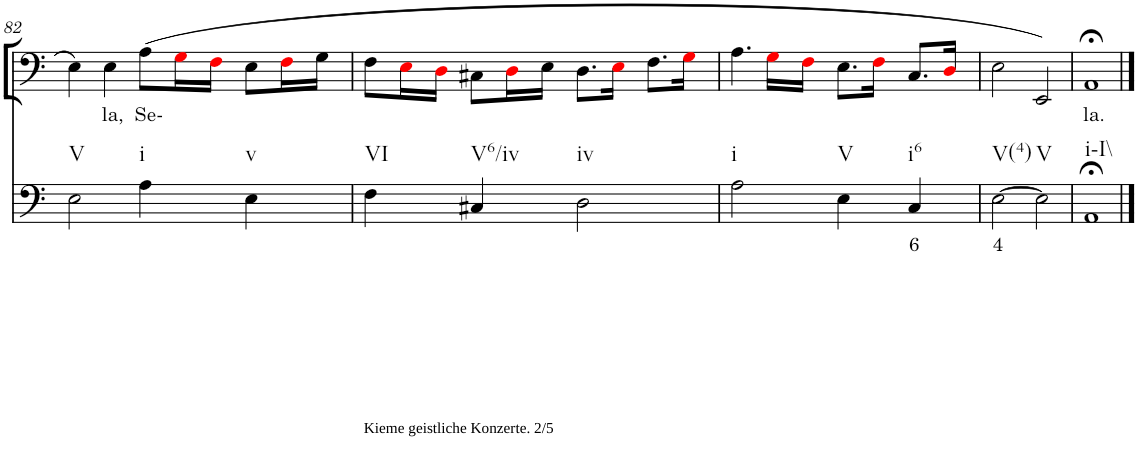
**kern	**text	**kern	**text
*part2	*part2	*part1	*part1
*staff2	*staff2	*staff1	*staff1
*I"Continuo	*	*I"Bass	*
!!LO:PB:g=z
*clefF4	*	*clefF4	*
*k[]	*	*k[]	*
*M4/4	*	*M4/4	*
=82	=82	=82	=82
!LO:TX:b:t=V	!	!	!
2E\	.	4E\	.
!	!	!	!LO:LY:b
.	.	4E\	la,
!LO:TX:b:t=i	!	!	!
!	!	!	!LO:LY:b
4A\	.	(8A\L	Se-
.	.	16Gi\L	.
.	.	16Fi\JJ	.
!LO:TX:b:t=v	!	!	!
4E\	.	8E\L	.
.	.	16Fi\L	.
.	.	16G\JJ	.
=83	=83	=83	=83
!LO:TX:b:t=Kieme geistliche Konzerte. 2/5	!	!	!
!LO:TX:b:t=VI	!	!	!
4F\	.	8F\L	.
.	.	16Ei\L	.
.	.	16Di\JJ	.
!LO:TX:b:t=V6/iv	!	!	!
4C#X/	.	8C#X\L	.
.	.	16Di\L	.
.	.	16E\JJ	.
!LO:TX:b:t=iv	!	!	!
2D\	.	8.D\L	.
.	.	16Ei\Jk	.
.	.	8.F\L	.
.	.	16Gi\Jk	.
=84	=84	=84	=84
!LO:TX:b:t=i	!	!	!
2A\	.	4.A\	.
.	.	16Gi\LL	.
.	.	16Fi\JJ	.
!LO:TX:b:t=V	!	!	!
4E\	.	8.E\L	.
.	.	16Fi\Jk	.
!LO:TX:b:t=i6	!	!	!
!	!LO:LY:b	!	!
4C/	6	8.C/L	.
.	.	16Di/Jk	.
=85	=85	=85	=85
!LO:TX:b:t=V(4)	!	!	!
!	!LO:LY:b	!	!
[2E\	4	2E\	.
!LO:TX:b:t=V	!	!	!
2E\]	.	2EE/)	.
=86	=86	=86	=86
!LO:TX:b:t=i\\-I\\	!	!	!
!	!	!	!LO:LY:b
1AA;<	.	1AA;<	la.
==	==	==	==
*-	*-	*-	*-
